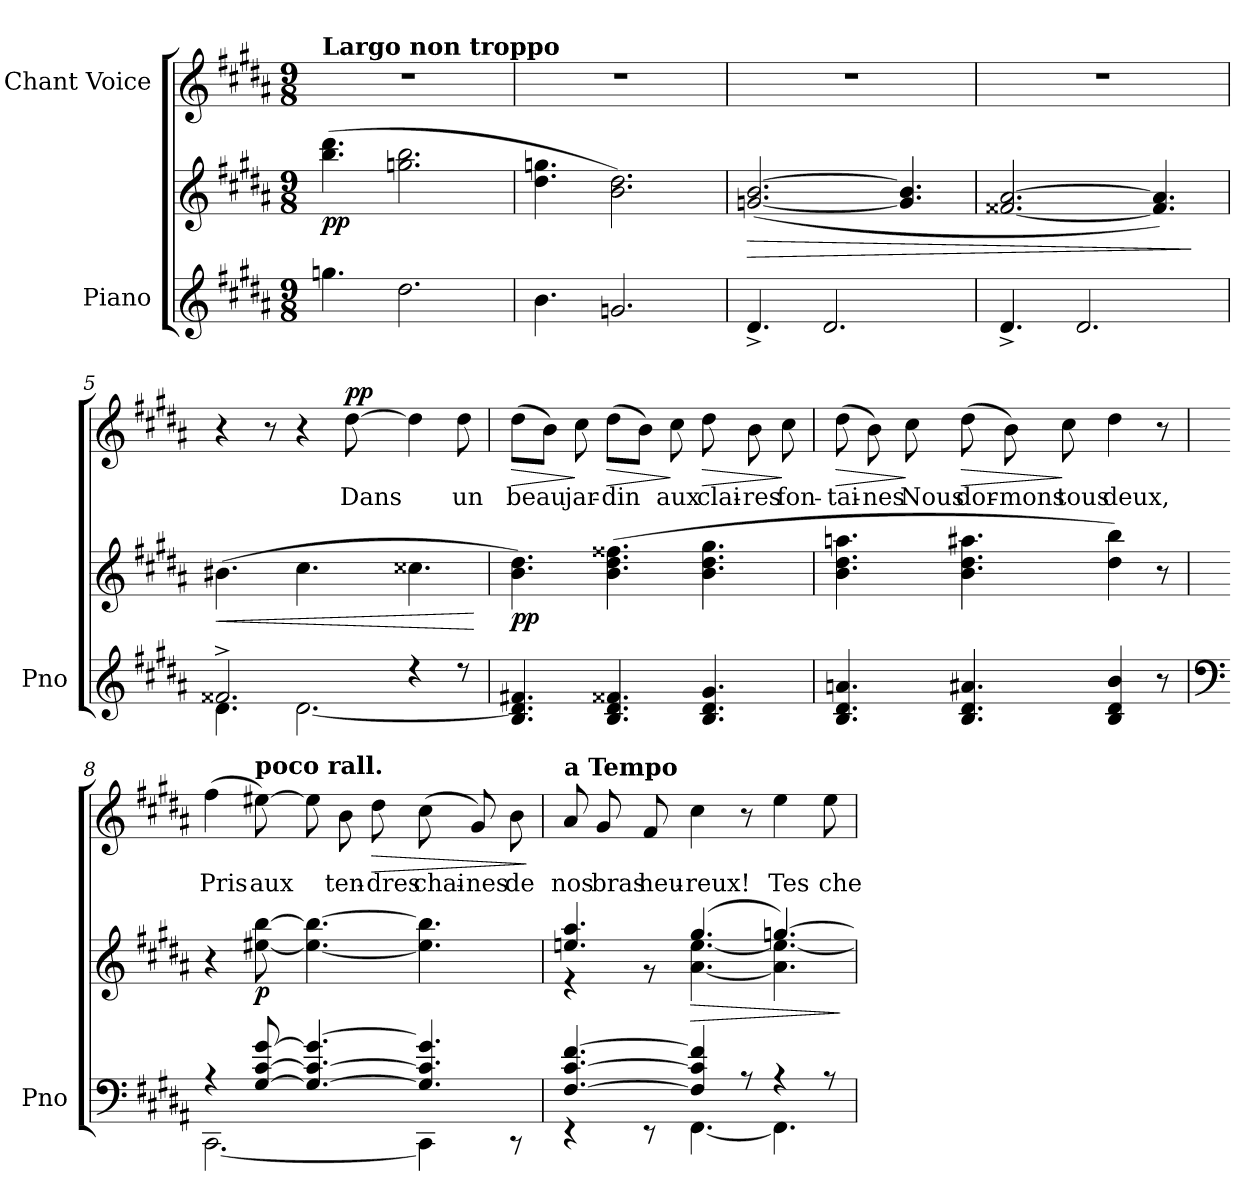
**kern	**kern	**dynam	**kern	**text	**dynam
*part2	*part2	*part2	*part1	*part1	*part1
*staff3	*staff2	*staff2/3	*staff1	*staff1	*staff1
*I"Piano	*	*	*I"Chant Voice	*	*
*I'Pno	*	*	*	*	*
*clefG2	*clefG2	*	*clefG2	*	*
*k[f#c#g#d#a#]	*k[f#c#g#d#a#]	*	*k[f#c#g#d#a#]	*	*
*M9/8	*M9/8	*	*M9/8	*	*
*MM50	*MM50	*	*MM50	*	*
=1	=1	=1	=1	=1	=1
!	!	!	!LO:TX:a:B:t=Largo non troppo	!	!
!	!	!LO:DY:b	!	!	!
4.ggn\	(4.bb\ 4.ddd#\	pp	8%9r	.	.
2.dd#\	2.ggn\ 2.bb\	.	.	.	.
=2	=2	=2	=2	=2	=2
4.b\	4.dd#\ 4.ggn\	.	8%9r	.	.
2.gn/	2.b\ 2.dd#\)	.	.	.	.
=3	=3	=3	=3	=3	=3
!	!	!LO:HP:b	!	!	!
4.d#^/	([2.gn/ [2.b/	>	8%9r	.	.
2.d#/	.	.	.	.	.
.	4.g/] 4.b/]	.	.	.	.
=4	=4	=4	=4	=4	=4
4.d#^/	[2.f##X/ [2.a#/	.	8%9r	.	.
2.d#/	.	.	.	.	.
.	4.f##/] 4.a#/])	.	.	.	.
.	.	]	.	.	.
=5	=5	=5	=5	=5	=5
*^	*	*	*	*	*
!	!	!	!LO:HP:b	!	!	!
2.f##X^/	4.d#\	(4.b#X\	<	4r	.	.
.	.	.	.	8r	.	.
.	[2.d#\	4.cc#\	.	4r	.	.
!	!	!	!	!	!	!LO:DY:a
.	.	.	.	[8dd#\	Dans	pp
4r	.	4.cc##X\	.	4dd#\]	.	.
8r	.	.	.	8dd#\	un	.
*v	*v	*	*	*	*	*
.	.	[	.	.	.
=6	=6	=6	=6	=6	=6
!	!	!LO:DY:b	!	!	!LO:HP:b
4.B/ 4.d#/] 4.f#X/	4.b\ 4.dd#\)	pp	(8dd#\L	beau	>
.	.	.	8b\J)	.	.
.	.	.	8cc#\	jar-	]
!	!	!	!	!	!LO:HP:b
4.B/ 4.d#/ 4.f##X/	(4.b\ 4.dd#\ 4.ff##X\	.	(8dd#\L	-din	>
.	.	.	8b\J)	.	.
.	.	.	8cc#\	aux	]
!	!	!	!	!	!LO:HP:b
4.B/ 4.d#/ 4.g#/	4.b\ 4.dd#\ 4.gg#\	.	8dd#\	clai-	>
.	.	.	8b\	-res	.
.	.	.	8cc#\	fon-	]
=7	=7	=7	=7	=7	=7
!	!	!	!	!	!LO:HP:b
4.B/ 4.d#/ 4.an/	4.b\ 4.dd#\ 4.aan\	.	(8dd#\	-tai-	>
.	.	.	8b\)	-nes	.
.	.	.	8cc#\	Nous	]
!	!	!	!	!	!LO:HP:b
4.B/ 4.d#/ 4.a#X/	4.b\ 4.dd#\ 4.aa#X\	.	(8dd#\	dor-	>
.	.	.	8b\)	-mons	.
.	.	.	8cc#\	tous	]
4B/ 4d#/ 4b/	4dd#\ 4bb\)	.	4dd#\	deux,	.
8r	8r	.	8r	.	.
=8	=8	=8	=8	=8	=8
*clefF4	*	*	*	*	*
*^	*	*	*	*	*
!	!	!	!	!	!	!LO:DY:a
!	!	!	!	!	!	!LO:DY:n=1:a
4r	[2.CC#\	4r	.	(4ff#\	Pris	other-dynamics f
!	!	!	!	!LO:TX:a:B:t=poco rall.	!	!
!	!	!	!LO:DY:b	!	!	!
[<8G#/ [<8c#/ [8g#/	.	[8ee#X\ [8bb\	p	[8ee#X\)	aux	.
4.G#/_ 4.c#/_ 4.g#/_	.	4.ee#\_ 4.bb\_	.	8ee#\]	.	.
.	.	.	.	8b\	ten-	.
!	!	!	!	!	!	!LO:HP:b
.	.	.	.	8dd#\	-dres	>
4.G#/] 4.c#/] 4.g#/]	4CC#\]	4.ee#\] 4.bb\]	.	(8cc#\	chai-	.
.	.	.	.	8g#/)	-nes	.
.	8r	.	.	8b\	de	.
*v	*v	*	*	*	*	*
.	.	.	.	.	]
=9	=9	=9	=9	=9	=9
*^	*^	*	*	*	*
!	!	!	!	!	!LO:TX:a:B:t=a Tempo	!	!
[<4.F#/ [<4.c#/ [4.f#/	4r	4.een/ 4.aa#/	4r	.	8a#/	nos	.
.	.	.	.	.	8g#/	bras	.
.	8r	.	8r	.	8f#/	heu-	.
!	!	!	!	!LO:HP:b	!	!	!
4F#/] 4c#/] 4f#/]	[4.FF#\	(4.gg#/	[4.a#\ [4.ee\	>	4cc#\	-reux!	.
8r	.	.	.	.	8r	.	.
4r	4.FF#\]	[4.ggn/)	4.a#\] 4.ee\_	.	4ee\	Tes	.
8r	.	.	.	.	8ee\	che-	.
*v	*v	*	*	*	*	*	*
*	*v	*v	*	*	*	*
.	.	]	.	.	.
=	=	=	=	=	=
*-	*-	*-	*-	*-	*-
